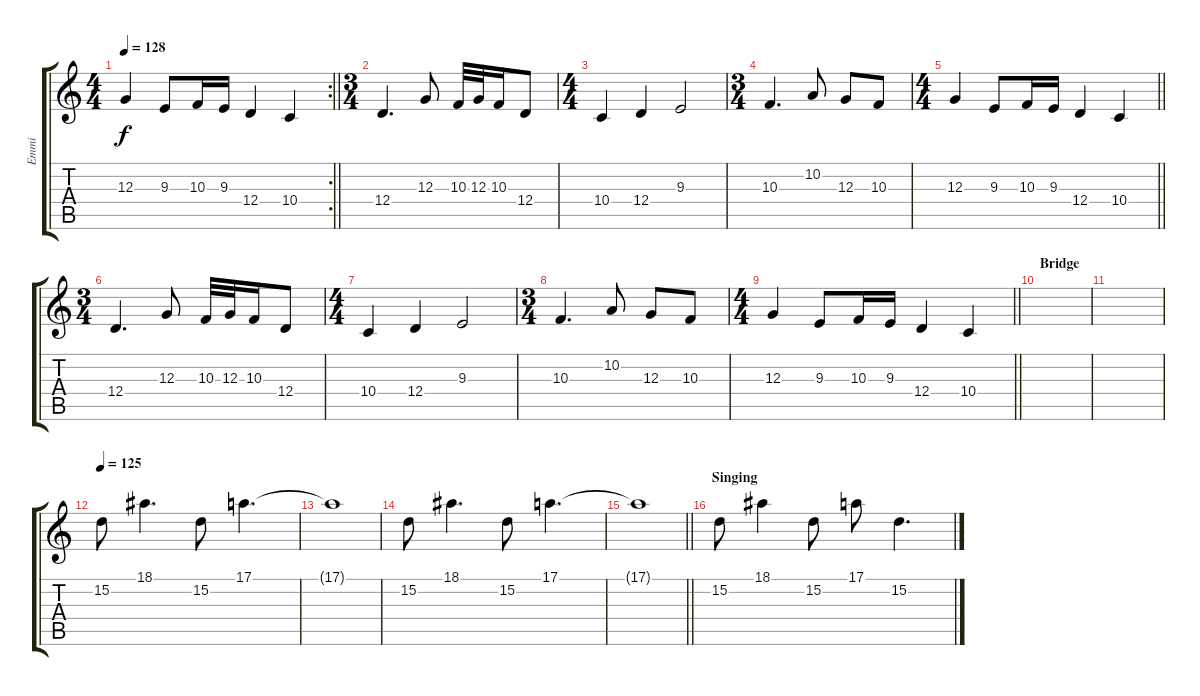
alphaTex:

\track ("Emmi" "Emmi") {instrument clavinet}
\staff {score tabs}
\tuning (E4 B3 G3 D3 A2 E2) {hide}
\rc 2
\ts (4 4)
\tempo 128
\clef g2
\barLineRight lightlight
\ks c
12.3.4{dy f} 9.3.8 10.3.16 9.3.16 12.4.4 10.4.4 |
\ts (3 4)
\section ("" "")
12.4.4{d} 12.3.8 10.3.32 12.3.32 10.3.16 12.4.8 |
\ts (4 4)
10.4.4 12.4.4 9.3.2 |
\ts (3 4)
10.3.4{d} 10.2.8 12.3.8 10.3.8 |
\ts (4 4)
\barLineRight lightlight
12.3.4 9.3.8 10.3.16 9.3.16 12.4.4 10.4.4 |
\ts (3 4)
\section ("" "")
12.4.4{d} 12.3.8 10.3.32 12.3.32 10.3.16 12.4.8 |
\ts (4 4)
10.4.4 12.4.4 9.3.2 |
\ts (3 4)
10.3.4{d} 10.2.8 12.3.8 10.3.8 |
\ts (4 4)
\barLineRight lightlight
12.3.4 9.3.8 10.3.16 9.3.16 12.4.4 10.4.4 |
\section ("" "Bridge")
|
|
\tempo 125
15.2.8{volume 10 instrument celesta} 18.1.4{d} 15.2.8 17.1.4{d} |
17.1{t}.1 |
15.2.8 18.1.4{d} 15.2.8 17.1.4{d} |
\barLineRight lightlight
17.1{t}.1 |
\section ("" "Singing")
15.2.8 18.1.4 15.2.8 17.1.8 15.2.4{d}
